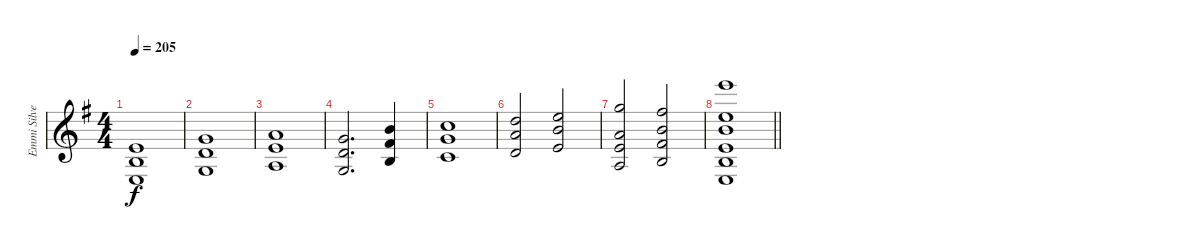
\track ("Emmi Silvennoinen" "Emmi Silve") {instrument stringensemble1}
\staff {score}
\tuning (E4 B3 G3 D3 A2 D2) {hide}
\ts (4 4)
\tempo 205
\clef g2
\ks eminor
(14.4 14.5 14.6).1{dy f} |
(12.3 12.4 10.5).1 |
(0.1 10.2 12.5).1 |
(12.3 12.4 10.5).2{d} (7.1 7.2 9.4).4 |
(8.1 8.2 10.4).1 |
(10.1 10.2 12.4).2 (12.1 12.2 14.4).2 |
(15.1 14.3 14.4 12.5).2 (14.1 16.3 16.4 14.5).2 |
\barLineRight lightlight
(24.1 17.2 16.3 14.4 14.5 14.6).1
